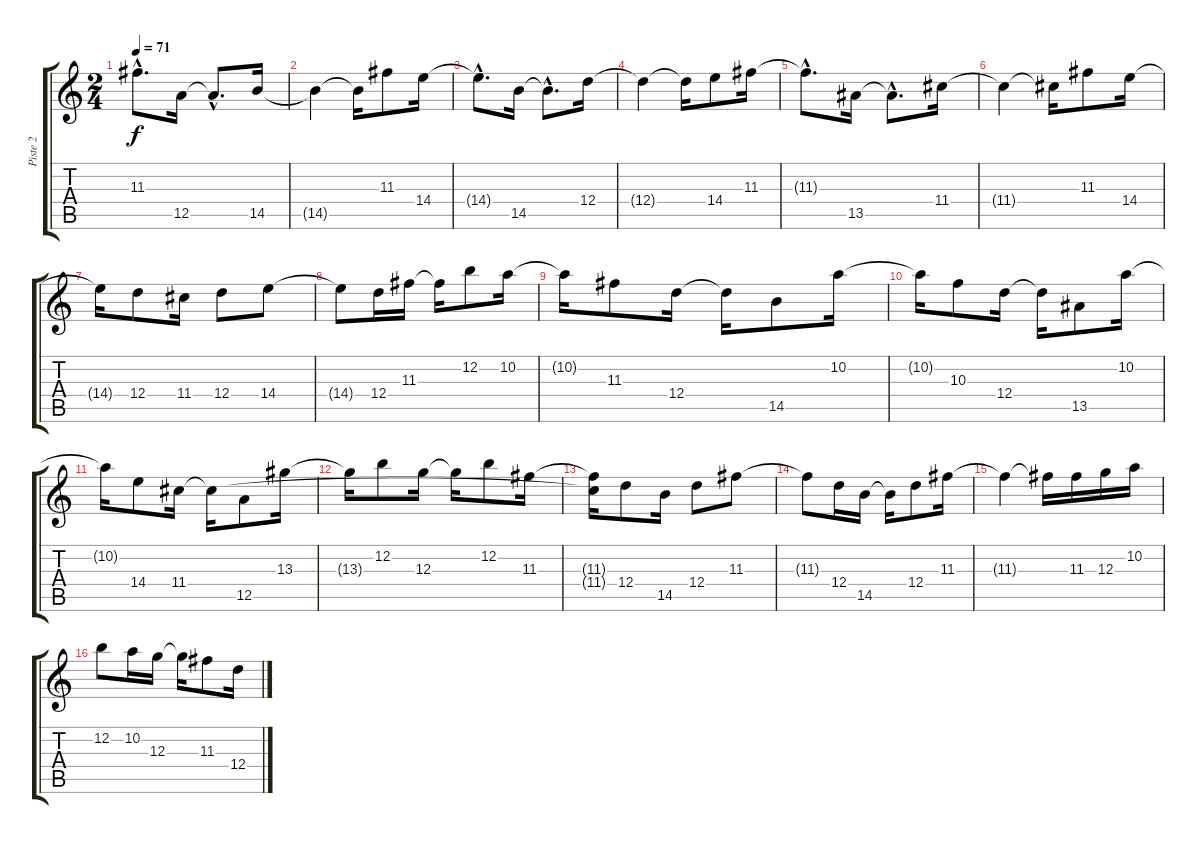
\track ("Piste 2" "Piste 2") {instrument acousticguitarnylon}
\staff {score tabs}
\tuning (E4 B3 G3 D3 A2 E2) {hide}
\ts (2 4)
\tempo 71
\clef g2
\ks c
11.3{hac}.8{d dy f} 12.5.16 12.5{hac t}.8{d} 14.5.16 |
14.5{t}.4 14.5{t}.16 11.3.8 14.4.16 |
14.4{hac t}.8{d} 14.5.16 14.5{hac t}.8{d} 12.4.16 |
12.4{t}.4 12.4{t}.16 14.4.8 11.3.16 |
11.3{hac t}.8{d} 13.5.16 13.5{hac t}.8{d} 11.4.16 |
11.4{t}.4 11.4{t}.16 11.3.8 14.4.16 |
14.4{t}.16 12.4.8 11.4.16 12.4.8 14.4.8 |
14.4{t}.8 12.4.16 11.3.16 11.3{t}.16 12.2.8 10.2.16 |
10.2{t}.16 11.3.8 12.4.16 12.4{t}.16 14.5.8 10.2.16 |
10.2{t}.16 10.3.8 12.4.16 12.4{t}.16 13.5.8 10.2.16 |
10.2{t}.16 14.4.8 11.4.16 11.4{t}.16 12.5.8 13.3.16 |
13.3{t}.16 12.2.8 12.3.16 12.3{t}.16 12.2.8 11.3.16 |
(11.3{t} 11.4{t}).16 12.4.8 14.5.16 12.4.8 11.3.8 |
11.3{t}.8 12.4.16 14.5.16 14.5{t}.16 12.4.8 11.3.16 |
11.3{t}.4 11.3{t}.16 11.3.16 12.3.16 10.2.16 |
12.2.8 10.2.16 12.3.16 12.3{t}.16 11.3.8 12.4.16
